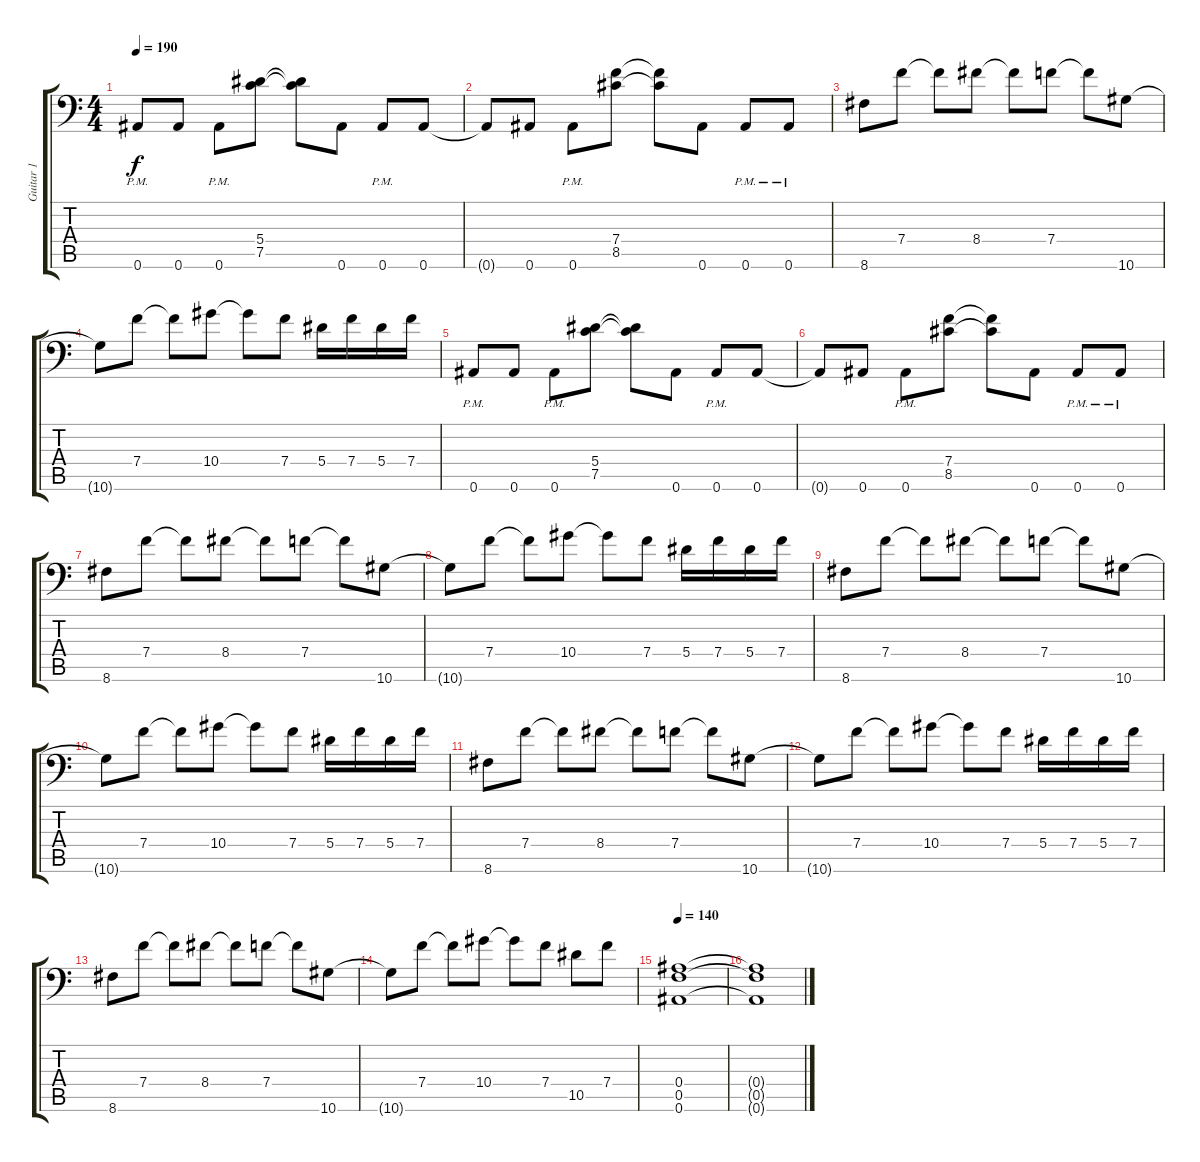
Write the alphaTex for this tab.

\track ("Guitar 1" "Guitar 1") {instrument distortionguitar}
\staff {score tabs}
\tuning (C4 G3 Eb3 Bb2 F2 Bb1) {hide}
\ts (4 4)
\tempo 190
\clef f4
\ks c
0.6{pm}.8{dy f} 0.6.8 0.6{pm}.8 (5.4 7.5).8 (5.4{t} 7.5{t}).8 0.6.8 0.6{pm}.8 0.6.8 |
0.6{t}.8 0.6.8 0.6{pm}.8 (7.4 8.5).8 (7.4{t} 8.5{t}).8 0.6.8 0.6{pm}.8 0.6{pm}.8 |
8.6.8 7.4.8 7.4{t}.8 8.4.8 8.4{t}.8 7.4.8 7.4{t}.8 10.6.8 |
10.6{t}.8 7.4.8 7.4{t}.8 10.4.8 10.4{t}.8 7.4.8 5.4.16 7.4.16 5.4.16 7.4.16 |
0.6{pm}.8 0.6.8 0.6{pm}.8 (5.4 7.5).8 (5.4{t} 7.5{t}).8 0.6.8 0.6{pm}.8 0.6.8 |
0.6{t}.8 0.6.8 0.6{pm}.8 (7.4 8.5).8 (7.4{t} 8.5{t}).8 0.6.8 0.6{pm}.8 0.6{pm}.8 |
8.6.8 7.4.8 7.4{t}.8 8.4.8 8.4{t}.8 7.4.8 7.4{t}.8 10.6.8 |
10.6{t}.8 7.4.8 7.4{t}.8 10.4.8 10.4{t}.8 7.4.8 5.4.16 7.4.16 5.4.16 7.4.16 |
8.6.8 7.4.8 7.4{t}.8 8.4.8 8.4{t}.8 7.4.8 7.4{t}.8 10.6.8 |
10.6{t}.8 7.4.8 7.4{t}.8 10.4.8 10.4{t}.8 7.4.8 5.4.16 7.4.16 5.4.16 7.4.16 |
8.6.8 7.4.8 7.4{t}.8 8.4.8 8.4{t}.8 7.4.8 7.4{t}.8 10.6.8 |
10.6{t}.8 7.4.8 7.4{t}.8 10.4.8 10.4{t}.8 7.4.8 5.4.16 7.4.16 5.4.16 7.4.16 |
8.6.8 7.4.8 7.4{t}.8 8.4.8 8.4{t}.8 7.4.8 7.4{t}.8 10.6.8 |
10.6{t}.8 7.4.8 7.4{t}.8 10.4.8 10.4{t}.8 7.4.8 10.5.8 7.4.8 |
\tempo 140
(0.4 0.5 0.6).1 |
(0.4{t} 0.5{t} 0.6{t}).1
